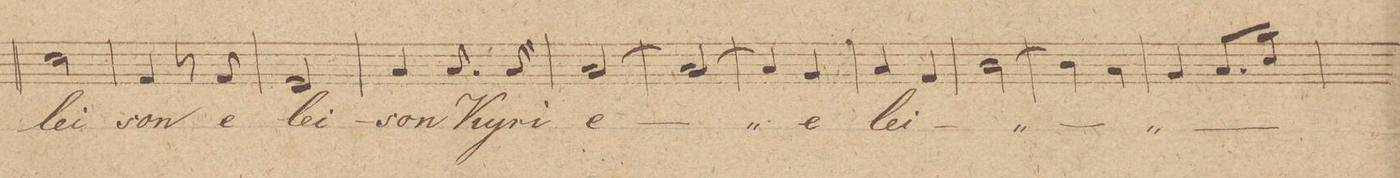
**kern	**text
*I"Baſso 2do	*
*clefF4	*
*k[]	*
*M2/4	*
2E\	-lei-
=42	=42
4AA/	-son
8r	.
8AA/	e-
=43	=43
2GG/	-lei-
=44	=44
4C/	-son
8.C/	Ky-
16C/	-ri-
=45	=45
[>2C/	-e
=46	=46
2C/_>	.
=47	=47
4C/]	.
4BB/	e-
=48	=48
4C/	-lei-
4AA/	.
=49	=49
[2D\	.
=50	=50
4D\]	.
4C\	.
=51	=51
4BB/	.
8.C/L	.
16E/Jk	.
=52	=52
*-	*-
